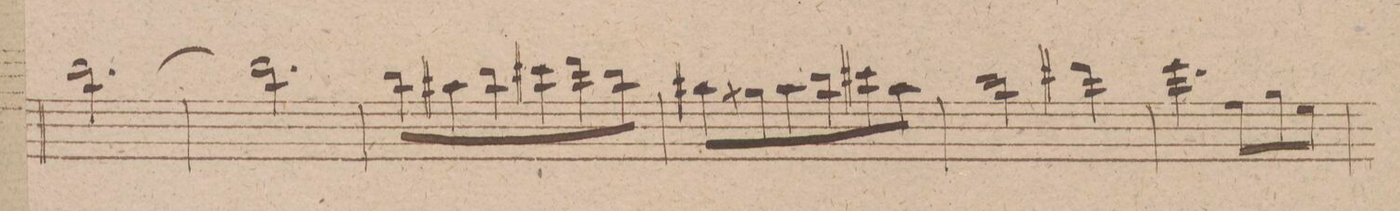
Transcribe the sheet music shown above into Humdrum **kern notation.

**kern	**dynam
*I"Oboe 1mo	*
*clefG2	*
*k[f#]	*
*M3/4	*
[2.bb\	.
=59	=59
2.bb\]	.
=60	=60
*8\right	*
8bb\L	.
*8\left	*
8aa#X\	.
*8\right	*
8bb\	.
8ccc#X\	.
8ddd\	.
8bb\J	.
=61	=61
8aa#X\L	.
8gg##X\	.
8aa#\	.
8bb\	.
8ccc#X\	.
*8\left	*
8aa#\J	.
=62	=62
2bb\	.
4ddd#X\	.
=63	=63
4.eee\	.
*8\right	*
8ff#\L	.
8gg\	.
8ee\J	.
=64	=64
*-	*-
